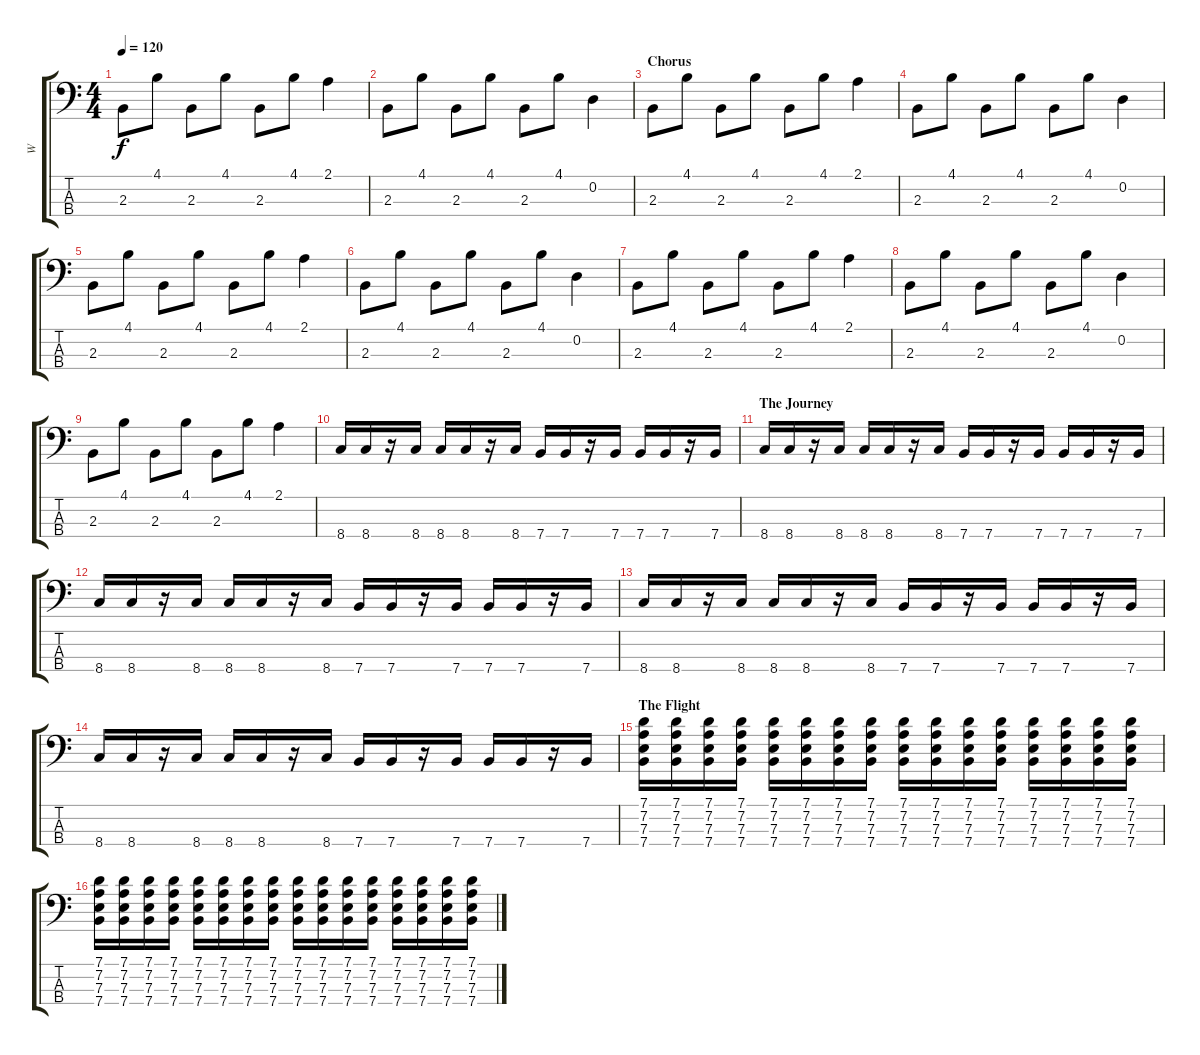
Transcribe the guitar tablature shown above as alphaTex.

\track ("W" "W") {instrument slapbass1}
\staff {score tabs}
\tuning (G2 D2 A1 E1) {hide}
\ts (4 4)
\tempo 120
\clef f4
\ks c
2.3.8{dy f} 4.1.8 2.3.8 4.1.8 2.3.8 4.1.8 2.1.4 |
2.3.8 4.1.8 2.3.8 4.1.8 2.3.8 4.1.8 0.2.4 |
\section ("" "Chorus")
2.3.8 4.1.8 2.3.8 4.1.8 2.3.8 4.1.8 2.1.4 |
2.3.8 4.1.8 2.3.8 4.1.8 2.3.8 4.1.8 0.2.4 |
2.3.8 4.1.8 2.3.8 4.1.8 2.3.8 4.1.8 2.1.4 |
2.3.8 4.1.8 2.3.8 4.1.8 2.3.8 4.1.8 0.2.4 |
2.3.8 4.1.8 2.3.8 4.1.8 2.3.8 4.1.8 2.1.4 |
2.3.8 4.1.8 2.3.8 4.1.8 2.3.8 4.1.8 0.2.4 |
2.3.8 4.1.8 2.3.8 4.1.8 2.3.8 4.1.8 2.1.4 |
8.4.16 8.4.16 r.16 8.4.16 8.4.16 8.4.16 r.16 8.4.16 7.4.16 7.4.16 r.16 7.4.16 7.4.16 7.4.16 r.16 7.4.16 |
\section ("" "The Journey")
8.4.16 8.4.16 r.16 8.4.16 8.4.16 8.4.16 r.16 8.4.16 7.4.16 7.4.16 r.16 7.4.16 7.4.16 7.4.16 r.16 7.4.16 |
8.4.16 8.4.16 r.16 8.4.16 8.4.16 8.4.16 r.16 8.4.16 7.4.16 7.4.16 r.16 7.4.16 7.4.16 7.4.16 r.16 7.4.16 |
8.4.16 8.4.16 r.16 8.4.16 8.4.16 8.4.16 r.16 8.4.16 7.4.16 7.4.16 r.16 7.4.16 7.4.16 7.4.16 r.16 7.4.16 |
8.4.16 8.4.16 r.16 8.4.16 8.4.16 8.4.16 r.16 8.4.16 7.4.16 7.4.16 r.16 7.4.16 7.4.16 7.4.16 r.16 7.4.16 |
\section ("" "The Flight")
(7.1 7.2 7.3 7.4).16 (7.1 7.2 7.3 7.4).16 (7.1 7.2 7.3 7.4).16 (7.1 7.2 7.3 7.4).16 (7.1 7.2 7.3 7.4).16 (7.1 7.2 7.3 7.4).16 (7.1 7.2 7.3 7.4).16 (7.1 7.2 7.3 7.4).16 (7.1 7.2 7.3 7.4).16 (7.1 7.2 7.3 7.4).16 (7.1 7.2 7.3 7.4).16 (7.1 7.2 7.3 7.4).16 (7.1 7.2 7.3 7.4).16 (7.1 7.2 7.3 7.4).16 (7.1 7.2 7.3 7.4).16 (7.1 7.2 7.3 7.4).16 |
(7.1 7.2 7.3 7.4).16 (7.1 7.2 7.3 7.4).16 (7.1 7.2 7.3 7.4).16 (7.1 7.2 7.3 7.4).16 (7.1 7.2 7.3 7.4).16 (7.1 7.2 7.3 7.4).16 (7.1 7.2 7.3 7.4).16 (7.1 7.2 7.3 7.4).16 (7.1 7.2 7.3 7.4).16 (7.1 7.2 7.3 7.4).16 (7.1 7.2 7.3 7.4).16 (7.1 7.2 7.3 7.4).16 (7.1 7.2 7.3 7.4).16 (7.1 7.2 7.3 7.4).16 (7.1 7.2 7.3 7.4).16 (7.1 7.2 7.3 7.4).16
